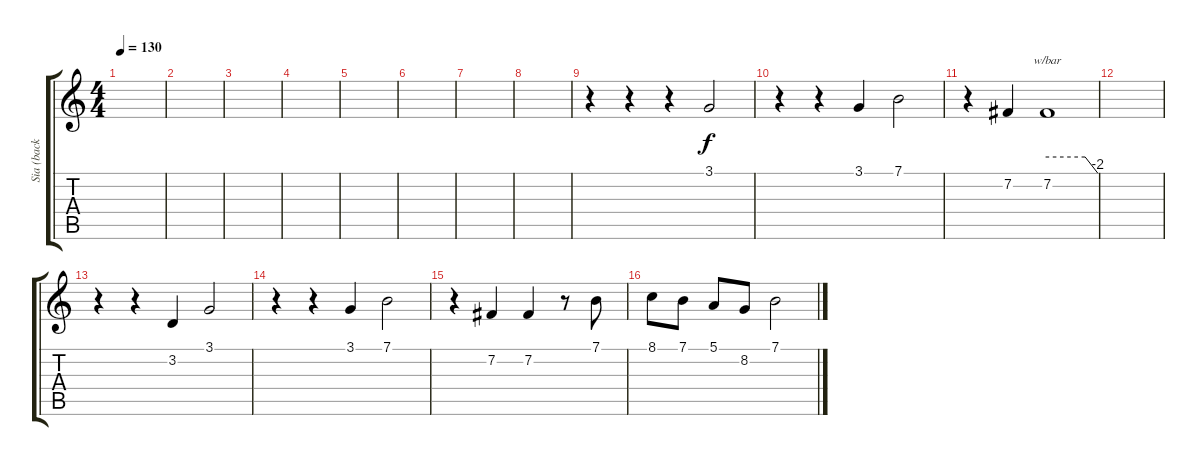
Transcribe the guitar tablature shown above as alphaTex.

\track ("Sia (back vocal)" "Sia (back ") {instrument altosax}
\staff {score tabs}
\tuning (E4 B3 G3 D3 A2 E2) {hide}
\ts (4 4)
\tempo 130
\clef g2
\ks c
|
|
|
|
|
|
|
|
r.4 r.4 r.4 3.1.2 |
r.4 r.4 3.1.4 7.1.2 |
r.4 7.2.4 7.2.1{tbe (custom default 0 0 45 0 60 -8)} |
|
r.4 r.4 3.2.4 3.1.2 |
r.4 r.4 3.1.4 7.1.2 |
r.4 7.2.4 7.2.4 r.8 7.1.8 |
8.1.8 7.1.8 5.1.8 8.2.8 7.1.2
